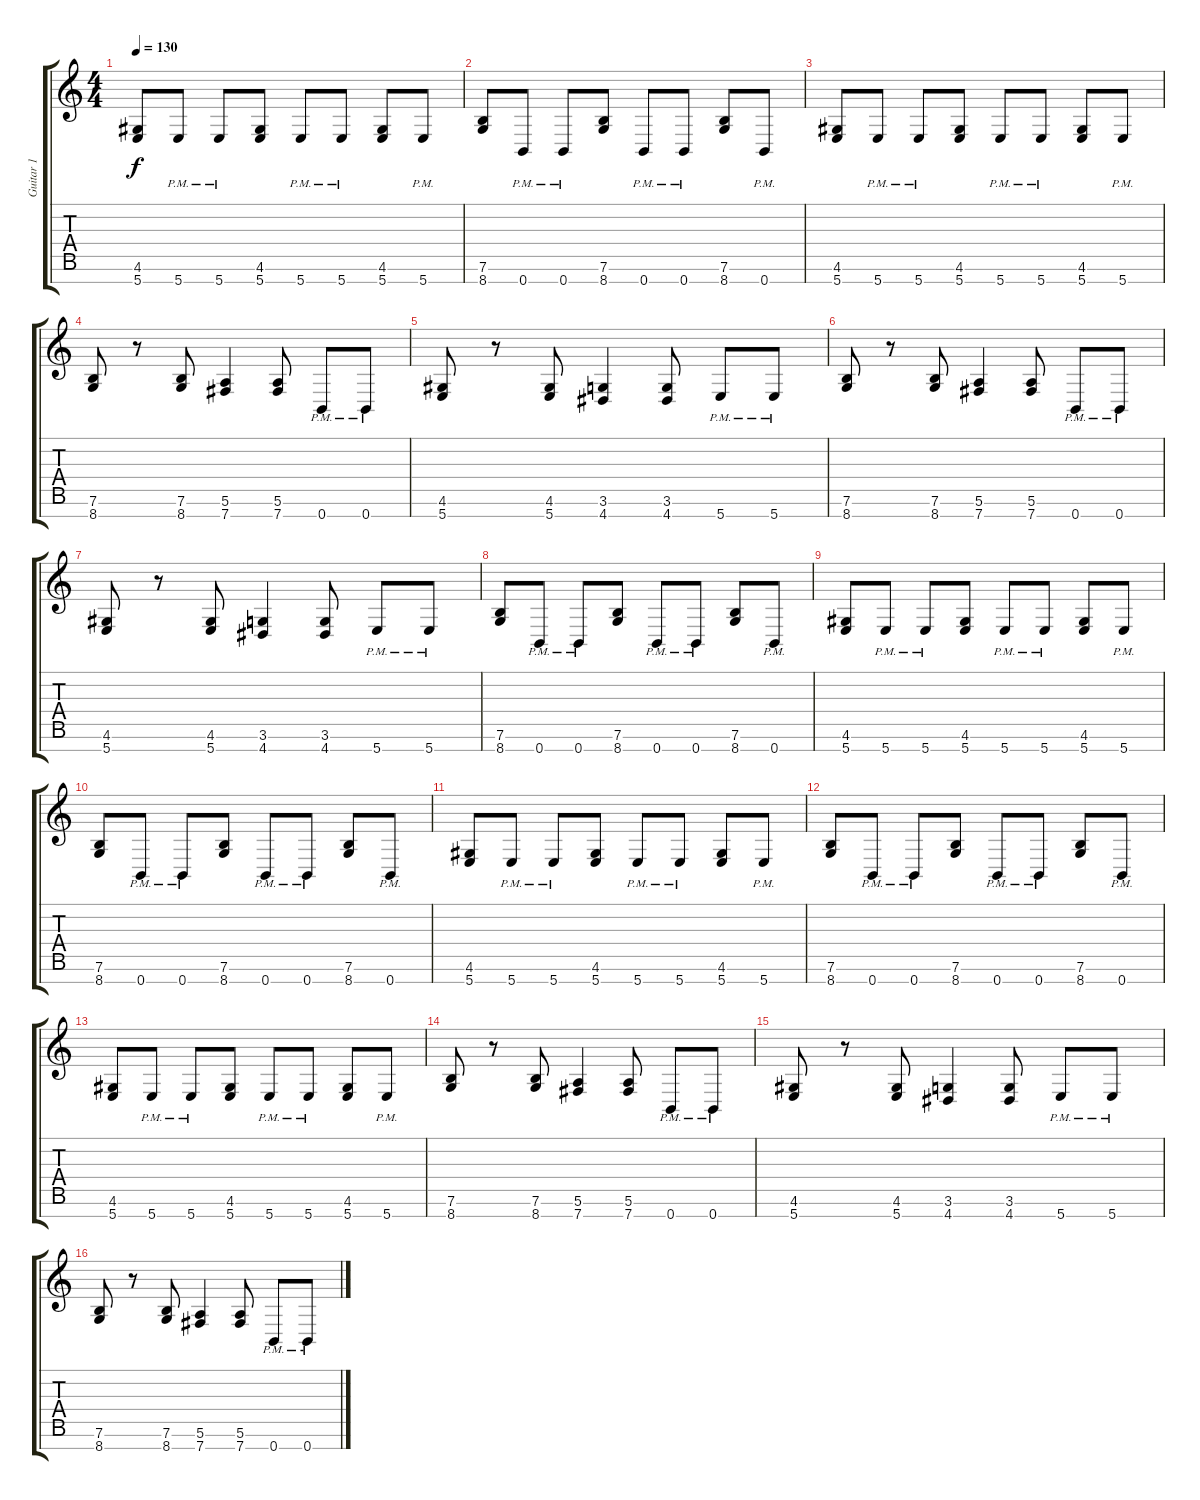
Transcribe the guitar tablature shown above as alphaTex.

\track ("Guitar 1" "Guitar 1") {instrument distortionguitar}
\staff {score tabs}
\tuning (E4 B3 G3 D3 A2 E2 B1) {hide}
\ts (4 4)
\tempo 130
\clef g2
\ks c
(4.6 5.7).8{dy f} 5.7{pm}.8 5.7{pm}.8 (4.6 5.7).8 5.7{pm}.8 5.7{pm}.8 (4.6 5.7).8 5.7{pm}.8 |
(7.6 8.7).8 0.7{pm}.8 0.7{pm}.8 (7.6 8.7).8 0.7{pm}.8 0.7{pm}.8 (7.6 8.7).8 0.7{pm}.8 |
(4.6 5.7).8 5.7{pm}.8 5.7{pm}.8 (4.6 5.7).8 5.7{pm}.8 5.7{pm}.8 (4.6 5.7).8 5.7{pm}.8 |
\section ("" "")
(7.6 8.7).8 r.8 (7.6 8.7).8 (5.6 7.7).4 (5.6 7.7).8 0.7{pm}.8 0.7{pm}.8 |
(4.6 5.7).8 r.8 (4.6 5.7).8 (3.6 4.7).4 (3.6 4.7).8 5.7{pm}.8 5.7{pm}.8 |
(7.6 8.7).8 r.8 (7.6 8.7).8 (5.6 7.7).4 (5.6 7.7).8 0.7{pm}.8 0.7{pm}.8 |
(4.6 5.7).8 r.8 (4.6 5.7).8 (3.6 4.7).4 (3.6 4.7).8 5.7{pm}.8 5.7{pm}.8 |
\section ("" "")
(7.6 8.7).8 0.7{pm}.8 0.7{pm}.8 (7.6 8.7).8 0.7{pm}.8 0.7{pm}.8 (7.6 8.7).8 0.7{pm}.8 |
(4.6 5.7).8 5.7{pm}.8 5.7{pm}.8 (4.6 5.7).8 5.7{pm}.8 5.7{pm}.8 (4.6 5.7).8 5.7{pm}.8 |
(7.6 8.7).8 0.7{pm}.8 0.7{pm}.8 (7.6 8.7).8 0.7{pm}.8 0.7{pm}.8 (7.6 8.7).8 0.7{pm}.8 |
(4.6 5.7).8 5.7{pm}.8 5.7{pm}.8 (4.6 5.7).8 5.7{pm}.8 5.7{pm}.8 (4.6 5.7).8 5.7{pm}.8 |
(7.6 8.7).8 0.7{pm}.8 0.7{pm}.8 (7.6 8.7).8 0.7{pm}.8 0.7{pm}.8 (7.6 8.7).8 0.7{pm}.8 |
(4.6 5.7).8 5.7{pm}.8 5.7{pm}.8 (4.6 5.7).8 5.7{pm}.8 5.7{pm}.8 (4.6 5.7).8 5.7{pm}.8 |
\section ("" "")
(7.6 8.7).8 r.8 (7.6 8.7).8 (5.6 7.7).4 (5.6 7.7).8 0.7{pm}.8 0.7{pm}.8 |
(4.6 5.7).8 r.8 (4.6 5.7).8 (3.6 4.7).4 (3.6 4.7).8 5.7{pm}.8 5.7{pm}.8 |
(7.6 8.7).8 r.8 (7.6 8.7).8 (5.6 7.7).4 (5.6 7.7).8 0.7{pm}.8 0.7{pm}.8
